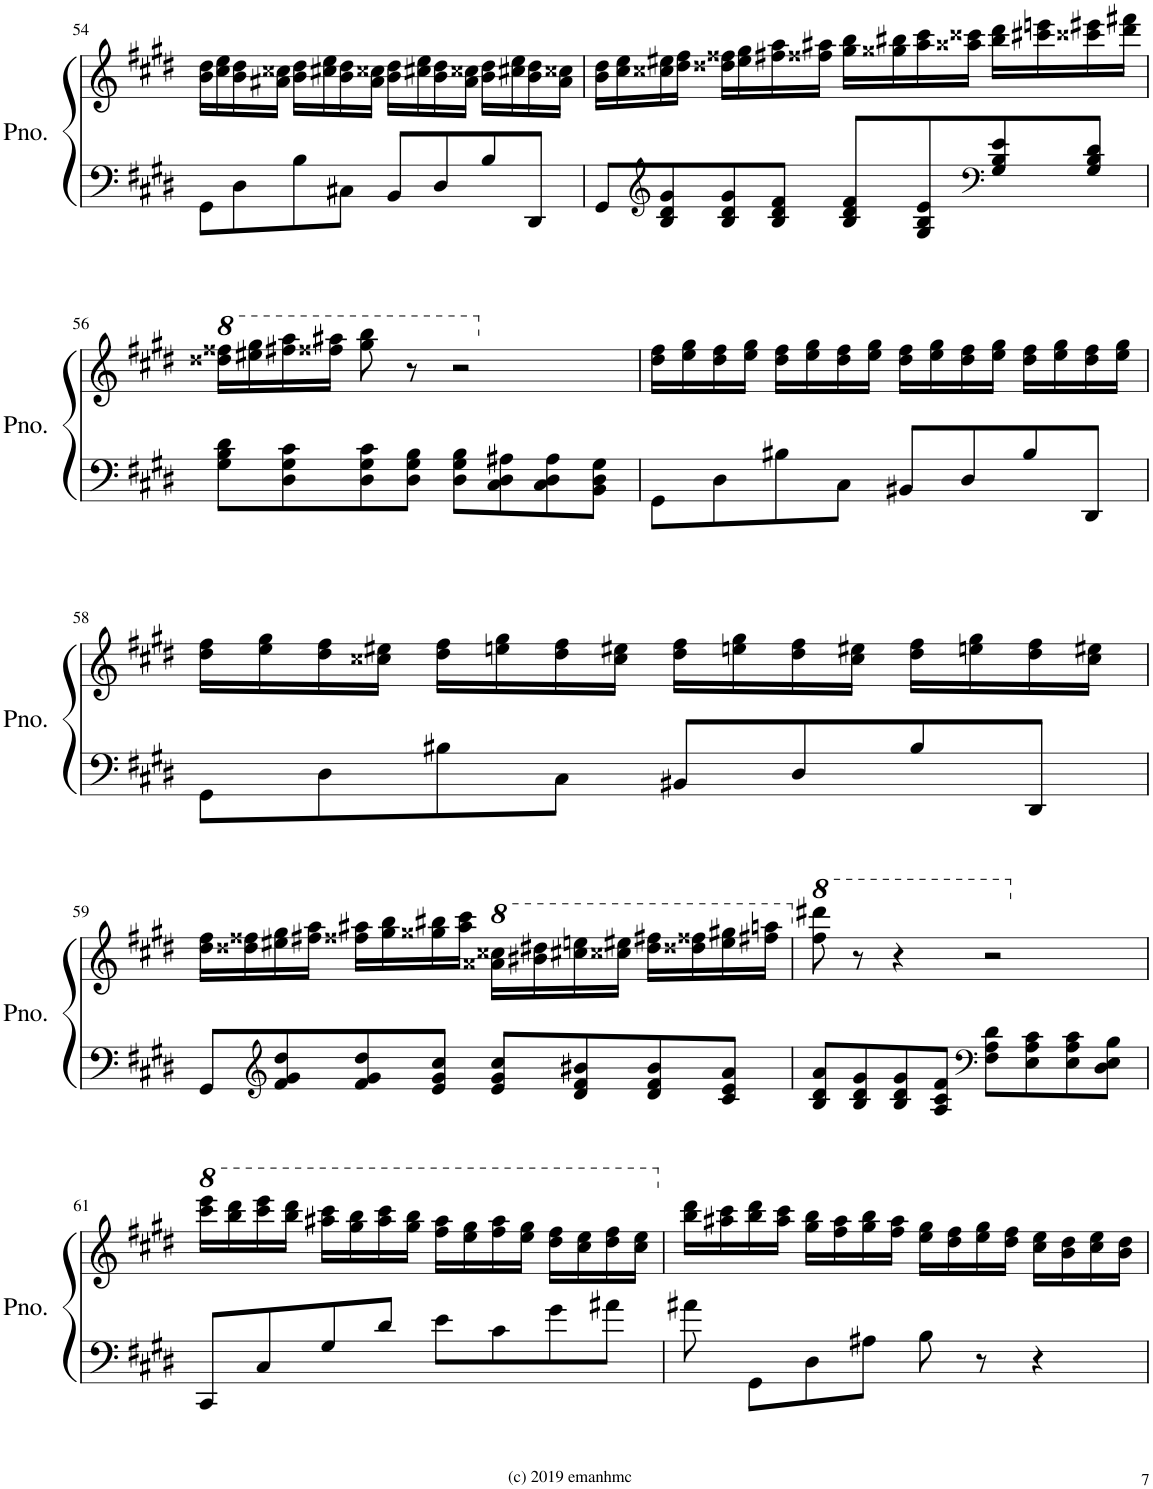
**kern	**kern
*part1	*part1
*staff2	*staff1
*I"Piano	*
*I'Pno.	*
!!LO:PB:g=z
*clefF4	*clefG2
*k[f#c#g#d#]	*k[f#c#g#d#]
*M4/4	*M4/4
=54	=54
8GG#\L	16b\ 16dd#\LL
.	16cc#\ 16ee\
8D#\	16b\ 16dd#\
.	16a#X\ 16cc##X\JJ
8B\	16b\ 16dd#\LL
.	16cc#X\ 16ee\
8C#X\J	16b\ 16dd#\
.	16a#\ 16cc##X\JJ
8BB/L	16b\ 16dd#\LL
.	16cc#X\ 16ee\
8D#/	16b\ 16dd#\
.	16a#\ 16cc##X\JJ
8B/	16b\ 16dd#\LL
.	16cc#X\ 16ee\
8DD#/J	16b\ 16dd#\
.	16a#\ 16cc##X\JJ
=55	=55
8GG#/L	16b\ 16dd#\LL
.	16cc#\ 16ee\
*clefG2	*
8B/ 8d#/ 8g#/	16cc##X\ 16ee#X\
.	16dd#\ 16ff#\JJ
8B/ 8d#/ 8g#/	16dd##X\ 16ff##X\LL
.	16ee#\ 16gg#\
8B/ 8d#/ 8f#/J	16ff#X\ 16aa\
.	16ff##X\ 16aa#X\JJ
8B/ 8d#/ 8f#/L	16gg#\ 16bb\LL
.	16gg##X\ 16bb#X\
8G#/ 8B/ 8e/	16aa#\ 16ccc#\
.	16aa##X\ 16ccc##X\JJ
*clefF4	*
8G#/ 8B/ 8e/	16bb#\ 16ddd#\LL
.	16ccc#X\ 16eeen\
8G#/ 8B/ 8d#/J	16ccc##X\ 16eee#X\
.	16ddd#\ 16fff#X\JJ
!!LO:LB:g=z
=56	=56
*	*8va
8G#\ 8B\ 8d#\L	16ddd##X\ 16fff##X\LL
.	16eee#X\ 16ggg#\
8D#\ 8G#\ 8c#\	16fff#X\ 16aaa\
.	16fff##X\ 16aaa#X\JJ
8D#\ 8G#\ 8c#\	8ggg#\ 8bbb\
8D#\ 8G#\ 8B\J	8r
8D#\ 8G#\ 8B\L	2r
8C#\ 8D#\ 8A#X\	.
8C#\ 8D#\ 8A#\	.
8BB\ 8D#\ 8G#\J	.
=57	=57
*	*X8va
8GG#\L	16dd#\ 16ff#\LL
.	16ee\ 16gg#\
8D#\	16dd#\ 16ff#\
.	16ee\ 16gg#\JJ
8B#X\	16dd#\ 16ff#\LL
.	16ee\ 16gg#\
8C#\J	16dd#\ 16ff#\
.	16ee\ 16gg#\JJ
8BB#X/L	16dd#\ 16ff#\LL
.	16ee\ 16gg#\
8D#/	16dd#\ 16ff#\
.	16ee\ 16gg#\JJ
8B#/	16dd#\ 16ff#\LL
.	16ee\ 16gg#\
8DD#/J	16dd#\ 16ff#\
.	16ee\ 16gg#\JJ
!!LO:LB:g=z
=58	=58
8GG#\L	16dd#\ 16ff#\LL
.	16ee\ 16gg#\
8D#\	16dd#\ 16ff#\
.	16cc##X\ 16ee#X\JJ
8B#X\	16dd#\ 16ff#\LL
.	16een\ 16gg#\
8C#\J	16dd#\ 16ff#\
.	16cc##\ 16ee#X\JJ
8BB#X/L	16dd#\ 16ff#\LL
.	16een\ 16gg#\
8D#/	16dd#\ 16ff#\
.	16cc##\ 16ee#X\JJ
8B#/	16dd#\ 16ff#\LL
.	16een\ 16gg#\
8DD#/J	16dd#\ 16ff#\
.	16cc##\ 16ee#X\JJ
!!LO:LB:g=z
=59	=59
8GG#/L	16dd#\ 16ff#\LL
.	16dd##X\ 16ff##X\
*clefG2	*
8f#/ 8g#/ 8dd#/	16ee#X\ 16gg#\
.	16ff#X\ 16aa\JJ
8f#/ 8g#/ 8dd#/	16ff##X\ 16aa#X\LL
.	16gg#\ 16bb\
8e/ 8g#/ 8cc#/J	16gg##X\ 16bb#X\
.	16aa#\ 16ccc#\JJ
*	*8va
8e/ 8g#/ 8cc#/L	16aa##X\ 16ccc##X\LL
.	16bb#X\ 16ddd#X\
8d#/ 8f#/ 8b#X/	16ccc#X\ 16eeen\
.	16ccc##X\ 16eee#X\JJ
8d#/ 8f#/ 8b#/	16ddd#\ 16fff#X\LL
.	16ddd##X\ 16fff##X\
8c#/ 8e/ 8a/J	16eee#\ 16ggg#X\
.	16fff#X\ 16aaan\JJ
=60	=60
*	*X8va
*	*8va
8B/ 8d#/ 8a/L	8fff#\ 8dddd#X\
8B/ 8d#/ 8g#/	8r
8B/ 8d#/ 8g#/	4r
8A/ 8c#/ 8f#/J	.
*clefF4	*
8F#\ 8A\ 8d#\L	2r
8E\ 8A\ 8c#\	.
8E\ 8A\ 8c#\	.
8D#\ 8E\ 8B\J	.
!!LO:LB:g=z
=61	=61
*	*X8va
*	*8va
8CC#/L	16cccc#\ 16eeee\LL
.	16bbb\ 16dddd#\
8C#/	16cccc#\ 16eeee\
.	16bbb\ 16dddd#\JJ
8G#/	16aaa#X\ 16cccc#\LL
.	16ggg#\ 16bbb\
8d#/J	16aaa#\ 16cccc#\
.	16ggg#\ 16bbb\JJ
8e\L	16fff#\ 16aaa#\LL
.	16eee\ 16ggg#\
8c#\	16fff#\ 16aaa#\
.	16eee\ 16ggg#\JJ
8g#\	16ddd#\ 16fff#\LL
.	16ccc#\ 16eee\
8a#X\J	16ddd#\ 16fff#\
.	16ccc#\ 16eee\JJ
=62	=62
*	*X8va
8a#X\	16bb\ 16ddd#\LL
.	16aa#X\ 16ccc#\
8GG#\L	16bb\ 16ddd#\
.	16aa#\ 16ccc#\JJ
8D#\	16gg#\ 16bb\LL
.	16ff#\ 16aa#\
8A#X\J	16gg#\ 16bb\
.	16ff#\ 16aa#\JJ
8B\	16ee\ 16gg#\LL
.	16dd#\ 16ff#\
8r	16ee\ 16gg#\
.	16dd#\ 16ff#\JJ
4r	16cc#\ 16ee\LL
.	16b\ 16dd#\
.	16cc#\ 16ee\
.	16b\ 16dd#\JJ
=	=
*-	*-
